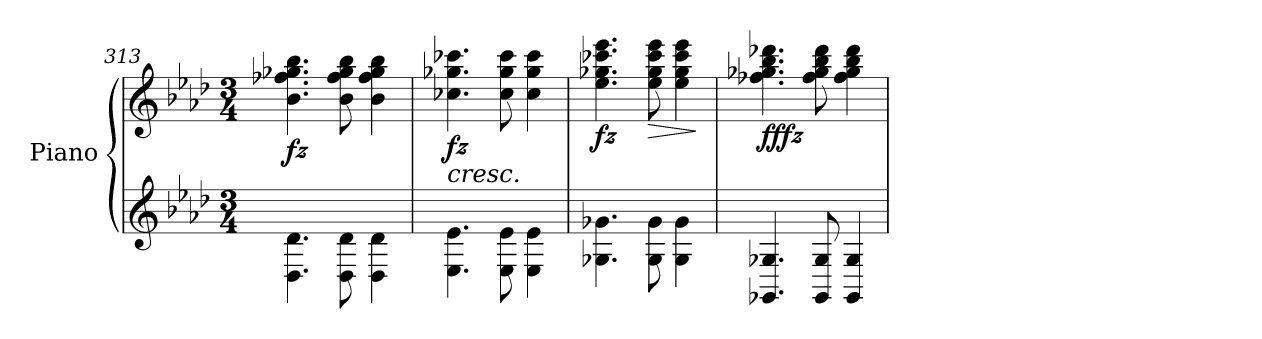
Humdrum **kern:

**kern	**kern	**dynam
*part1	*part1	*part1
*staff2	*staff1	*staff1/2
*I"Piano	*	*
*I'Pno.	*	*
*clefG2	*clefG2	*
*k[b-e-a-d-]	*k[b-e-a-d-]	*
*M3/4	*M3/4	*
=313	=313	=313
!	!	!LO:DY:b
4.D-\ 4.d-\	4.b-\ 4.ff-X\ 4.gg-X\ 4.bb-\	fz
8D-\ 8d-\	8b-\ 8ff-\ 8gg-\ 8bb-\	.
4D-\ 4d-\	4b-\ 4ff-\ 4gg-\ 4bb-\	.
=314	=314	=314
!	!LO:TX:b:i:t=cresc.	!
!	!	!LO:DY:b
4.E-\ 4.e-\	4.cc-X\ 4.gg-X\ 4.ccc-X\	fz
8E-\ 8e-\	8cc-\ 8gg-\ 8ccc-\	.
4E-\ 4e-\	4cc-\ 4gg-\ 4ccc-\	.
=315	=315	=315
!	!	!LO:DY:b
4.G-X\ 4.g-X\	4.ee-\ 4.gg-X\ 4.ccc-X\ 4.eee-\	fz
!	!	!LO:HP:b
8G-\ 8g-\	8ee-\ 8gg-\ 8ccc-\ 8eee-\	>
4G-\ 4g-\	4ee-\ 4gg-\ 4ccc-\ 4eee-\	.
.	.	]
=316	=316	=316
!	!	!LO:DY:b
!	!	!LO:DY:n=1:b
4.GG-X/ 4.G-X/	4.ff-X\ 4.gg-X\ 4.bb-\ 4.ddd-X\	ff fz
8GG-/ 8G-/	8ff-\ 8gg-\ 8bb-\ 8ddd-\	.
4GG-/ 4G-/	4ff-\ 4gg-\ 4bb-\ 4ddd-\	.
=	=	=
*-	*-	*-
